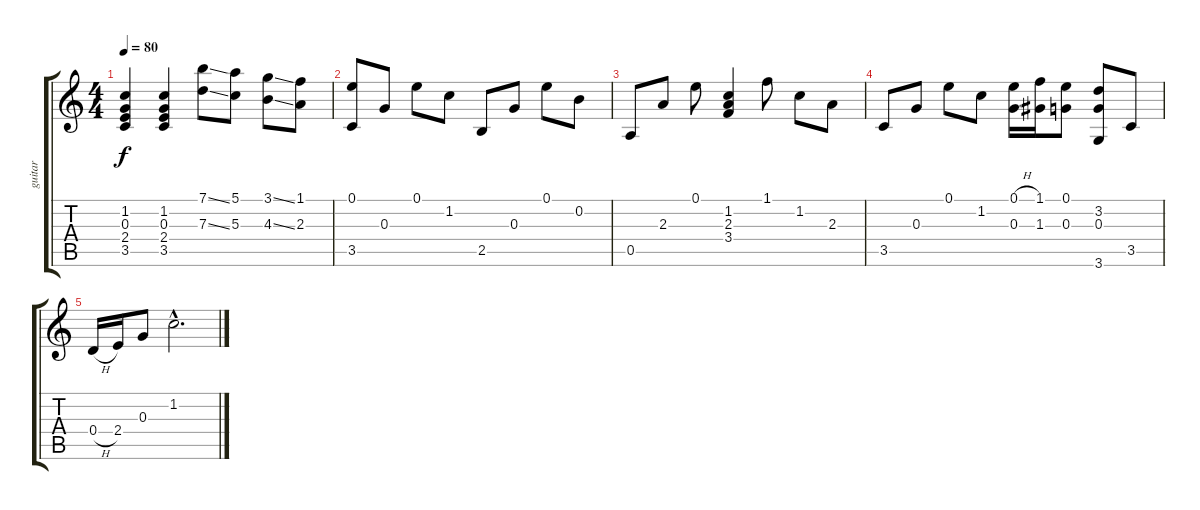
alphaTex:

\track ("guitar" "guitar") {instrument acousticguitarsteel}
\staff {score tabs}
\tuning (E4 B3 G3 D3 A2 E2) {hide}
\ts (4 4)
\tempo 80
\clef g2
\ks c
(1.2{t} 0.3{t} 2.4{t} 3.5{t}).4{dy f} (1.2 0.3 2.4 3.5).4 (7.1{ss} 7.3{ss}).8 (5.1 5.3).8 (3.1{ss} 4.3{ss}).8 (1.1 2.3).8 |
(0.1 3.5).8 0.3.8 0.1.8 1.2.8 2.5.8 0.3.8 0.1.8 0.2.8 |
0.5.8 2.3.8 0.1.8 (1.2 2.3 3.4).4 1.1.8 1.2.8 2.3.8 |
3.5.8 0.3.8 0.1.8 1.2.8 (0.1{h} 0.3{h}).16 (1.1 1.3).16 (0.1 0.3).8 (3.2 0.3 3.6).8 3.5.8 |
0.4{h}.16 2.4.16 0.3.8 1.2{hac}.2{d}
